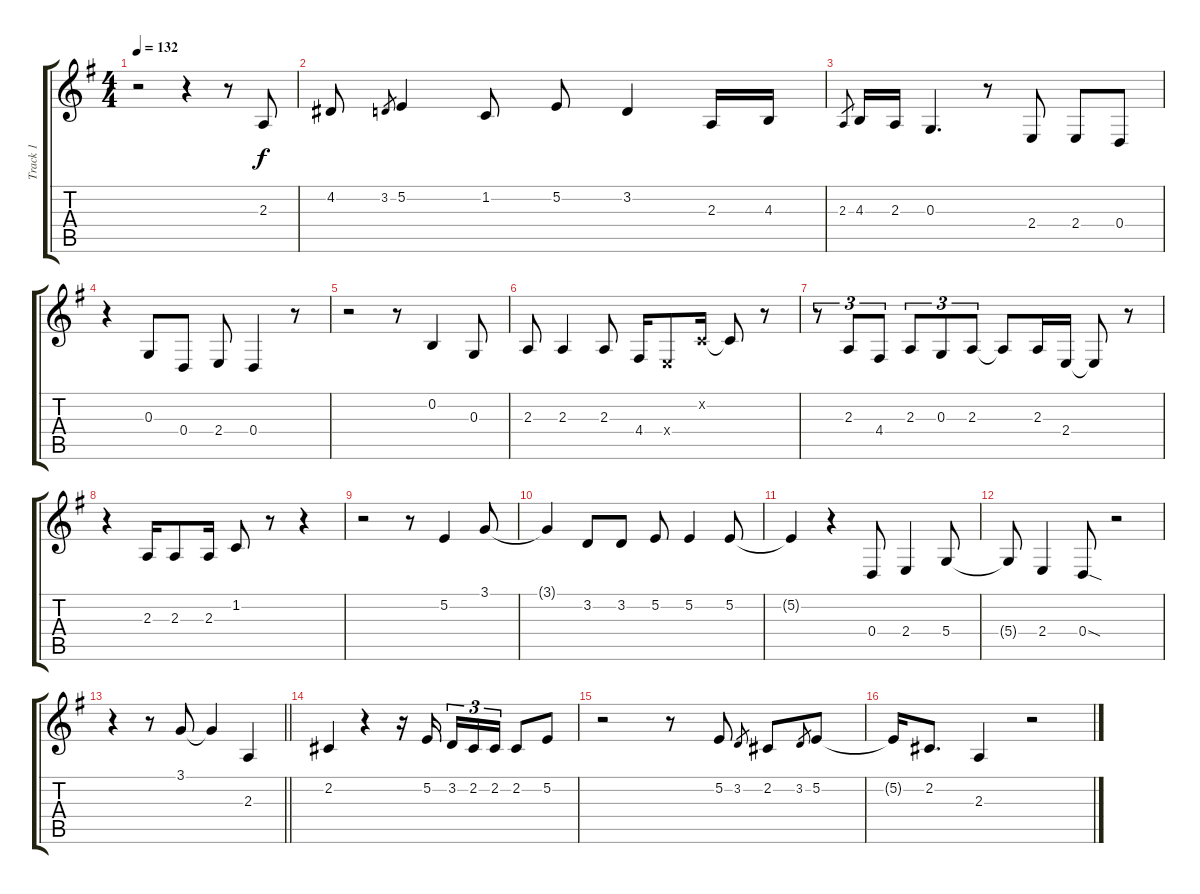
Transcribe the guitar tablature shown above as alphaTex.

\track ("Track 1" "Track 1") {instrument tenorsax}
\staff {score tabs}
\tuning (E4 B3 G3 D3 A2 E2) {hide}
\ts (4 4)
\tempo 132
\clef g2
\ks eminor
r.2{dy f} r.4 r.8 2.3.8 |
4.2.8 3.2.8{gr} 5.2.4 1.2.8 5.2.8 3.2.4 2.3.16 4.3.16 |
2.3.8{gr} 4.3.16 2.3.16 0.3.4{d} r.8 2.4.8 2.4.8 0.4.8 |
r.4 0.3.8 0.4.8 2.4.8 0.4.4 r.8 |
r.2 r.8 0.2.4 0.3.8 |
2.3.8 2.3.4 2.3.8 4.4.16 2.4{x}.8 1.2{x}.16 1.2{t}.8 r.8 |
r.8{tu (3 2)} 2.3.8{tu (3 2)} 4.4.8{tu (3 2)} 2.3.8{tu (3 2)} 0.3.8{tu (3 2)} 2.3.8{tu (3 2)} 2.3{t}.8 2.3.16 2.4.16 2.4{t}.8 r.8 |
r.4 2.3.16 2.3.8 2.3.16 1.2.8 r.8 r.4 |
r.2 r.8 5.2.4 3.1.8 |
3.1{t}.4 3.2.8 3.2.8 5.2.8 5.2.4 5.2.8 |
5.2{t}.4 r.4 0.4.8 2.4.4 5.4.8 |
5.4{t}.8 2.4.4 0.4{sod}.8 r.2 |
\barLineRight lightlight
r.4 r.8 3.1.8 3.1{t}.4 2.3.4 |
2.2.4 r.4 r.16 5.2.16{beam splitsecondary} 3.2.16{tu (3 2)} 2.2.16{tu (3 2)} 2.2.16{tu (3 2)} 2.2.8 5.2.8 |
r.2 r.8 5.2.8 3.2.8{gr} 2.2.8 3.2.8{gr} 5.2.8 |
5.2{t}.16 2.2.8{d} 2.3.4 r.2
